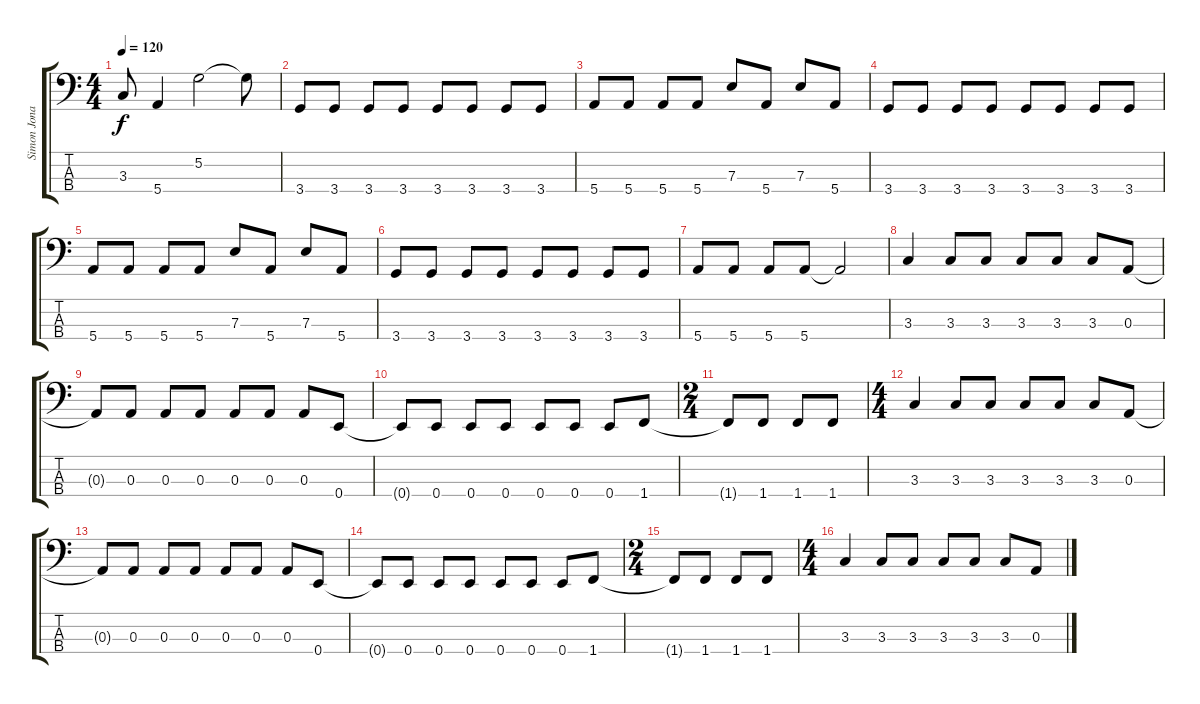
\track ("Simon Jonathan Gallup" "Simon Jona") {instrument electricbasspick}
\staff {score tabs}
\tuning (G2 D2 A1 E1) {hide}
\ts (4 4)
\tempo 120
\clef f4
\ks c
3.3{t}.8{dy f} 5.4.4 5.2.2 5.2{t}.8 |
3.4.8 3.4.8 3.4.8 3.4.8 3.4.8 3.4.8 3.4.8 3.4.8 |
5.4.8 5.4.8 5.4.8 5.4.8 7.3.8 5.4.8 7.3.8 5.4.8 |
3.4.8 3.4.8 3.4.8 3.4.8 3.4.8 3.4.8 3.4.8 3.4.8 |
5.4.8 5.4.8 5.4.8 5.4.8 7.3.8 5.4.8 7.3.8 5.4.8 |
3.4.8 3.4.8 3.4.8 3.4.8 3.4.8 3.4.8 3.4.8 3.4.8 |
5.4.8 5.4.8 5.4.8 5.4.8 5.4{t}.2 |
3.3.4 3.3.8 3.3.8 3.3.8 3.3.8 3.3.8 0.3.8 |
0.3{t}.8 0.3.8 0.3.8 0.3.8 0.3.8 0.3.8 0.3.8 0.4.8 |
0.4{t}.8 0.4.8 0.4.8 0.4.8 0.4.8 0.4.8 0.4.8 1.4.8 |
\ts (2 4)
1.4{t}.8 1.4.8 1.4.8 1.4.8 |
\ts (4 4)
3.3.4 3.3.8 3.3.8 3.3.8 3.3.8 3.3.8 0.3.8 |
0.3{t}.8 0.3.8 0.3.8 0.3.8 0.3.8 0.3.8 0.3.8 0.4.8 |
0.4{t}.8 0.4.8 0.4.8 0.4.8 0.4.8 0.4.8 0.4.8 1.4.8 |
\ts (2 4)
1.4{t}.8 1.4.8 1.4.8 1.4.8 |
\ts (4 4)
3.3.4 3.3.8 3.3.8 3.3.8 3.3.8 3.3.8 0.3.8
